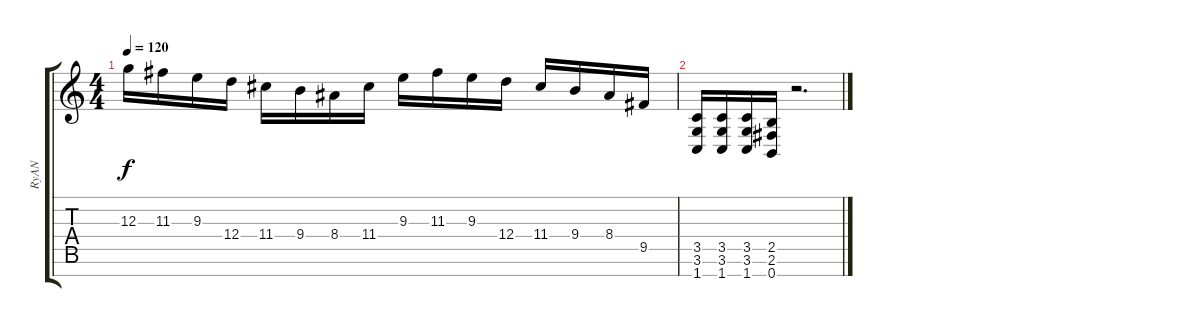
\track ("RyAN" "RyAN") {instrument distortionguitar}
\staff {score tabs}
\tuning (E4 B3 G3 D3 A2 E2 B1) {hide}
\ts (4 4)
\tempo 120
\clef g2
\ks c
12.3.16{dy f} 11.3.16 9.3.16 12.4.16 11.4.16 9.4.16 8.4.16 11.4.16 9.3.16 11.3.16 9.3.16 12.4.16 11.4.16 9.4.16 8.4.16 9.5.16 |
(3.5 3.6 1.7).16 (3.5 3.6 1.7).16 (3.5 3.6 1.7).16 (2.5 2.6 0.7).16 r.2{d}
